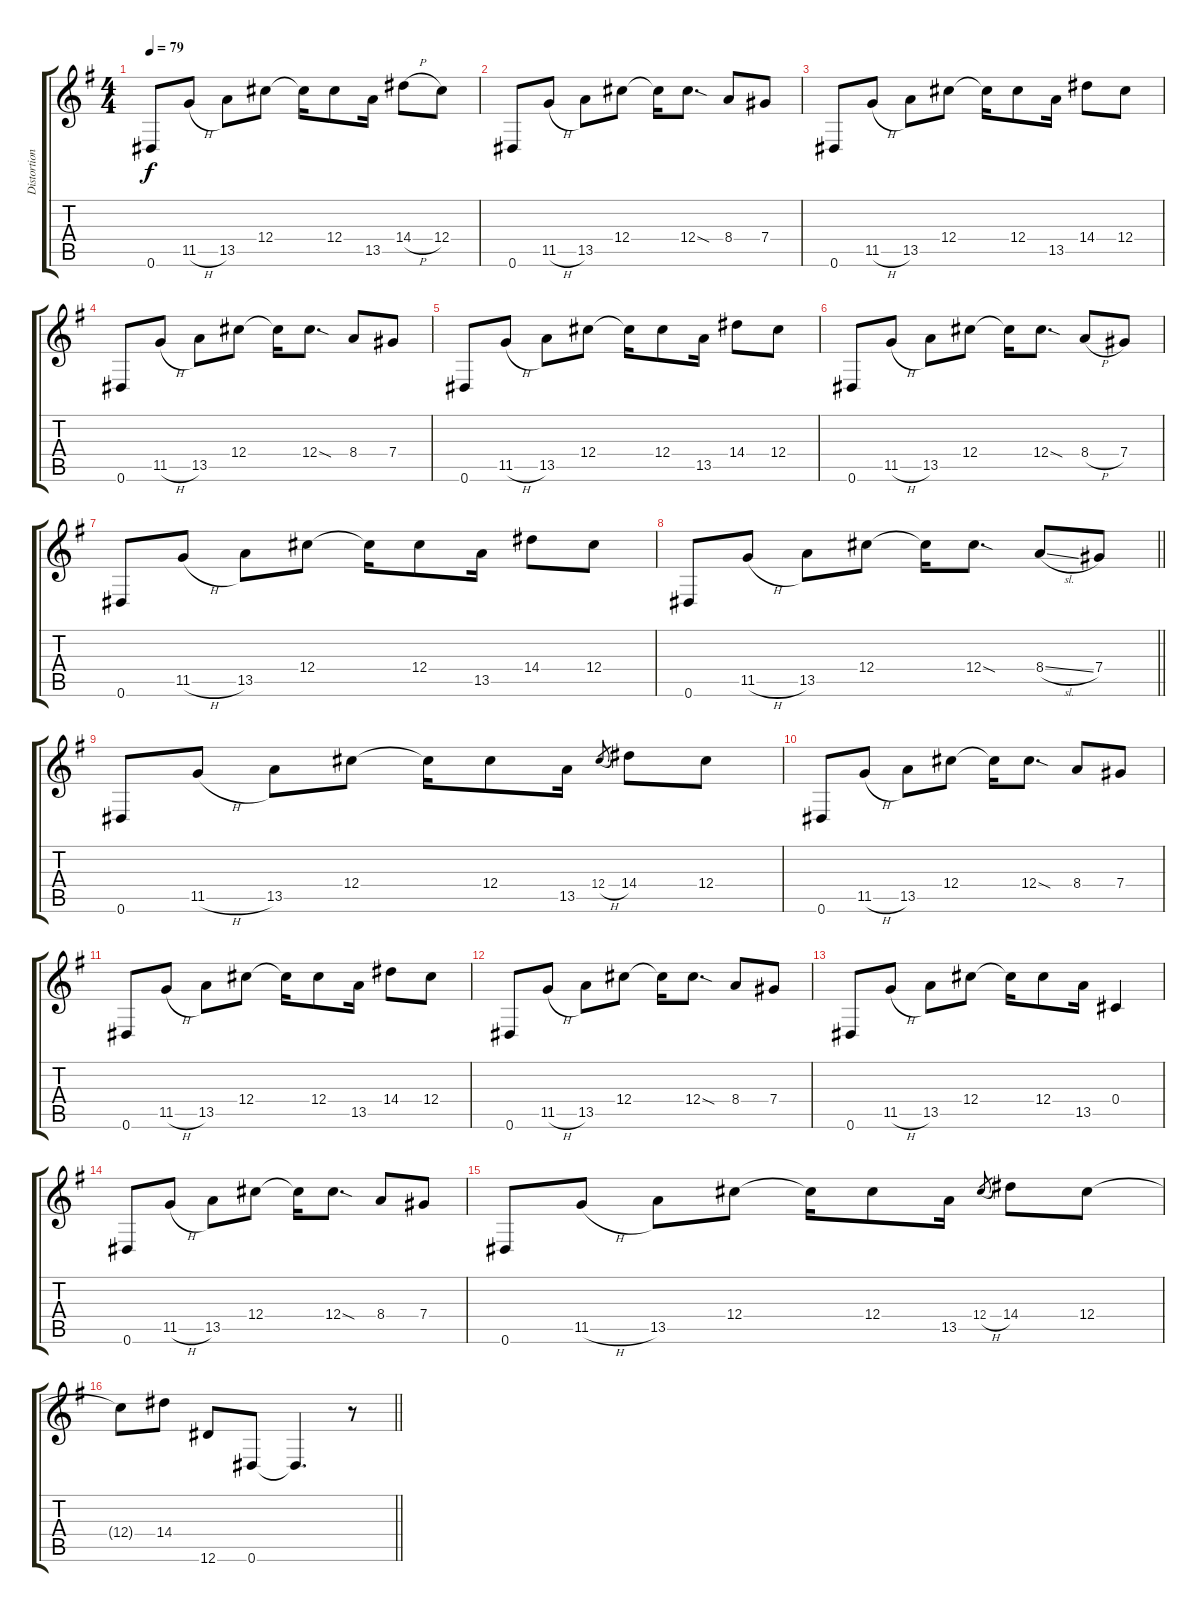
\track ("Distortion" "Distortion") {instrument distortionguitar}
\staff {score tabs}
\tuning (Eb4 Bb3 Gb3 Db3 Ab2 Eb2) {hide}
\ts (4 4)
\tempo 79
\clef g2
\ks g
0.6.8{dy f} 11.5{h}.8 13.5.8 12.4.8 12.4{t}.16 12.4.8 13.5.16 14.4{h}.8 12.4.8 |
0.6.8 11.5{h}.8 13.5.8 12.4.8 12.4{t}.16 12.4{sod}.8{d} 8.4.8 7.4.8 |
0.6.8 11.5{h}.8 13.5.8 12.4.8 12.4{t}.16 12.4.8 13.5.16 14.4.8 12.4.8 |
0.6.8 11.5{h}.8 13.5.8 12.4.8 12.4{t}.16 12.4{sod}.8{d} 8.4.8 7.4.8 |
0.6.8 11.5{h}.8 13.5.8 12.4.8 12.4{t}.16 12.4.8 13.5.16 14.4.8 12.4.8 |
0.6.8 11.5{h}.8 13.5.8 12.4.8 12.4{t}.16 12.4{sod}.8{d} 8.4{h}.8 7.4.8 |
0.6.8 11.5{h}.8 13.5.8 12.4.8 12.4{t}.16 12.4.8 13.5.16 14.4.8 12.4.8 |
\barLineRight lightlight
0.6.8 11.5{h}.8 13.5.8 12.4.8 12.4{t}.16 12.4{sod}.8{d} 8.4{sl}.8 7.4.8 |
0.6.8 11.5{h}.8 13.5.8 12.4.8 12.4{t}.16 12.4.8 13.5.16 12.4{h}.8{gr} 14.4.8 12.4.8 |
0.6.8 11.5{h}.8 13.5.8 12.4.8 12.4{t}.16 12.4{sod}.8{d} 8.4.8 7.4.8 |
0.6.8 11.5{h}.8 13.5.8 12.4.8 12.4{t}.16 12.4.8 13.5.16 14.4.8 12.4.8 |
0.6.8 11.5{h}.8 13.5.8 12.4.8 12.4{t}.16 12.4{sod}.8{d} 8.4.8 7.4.8 |
0.6.8 11.5{h}.8 13.5.8 12.4.8 12.4{t}.16 12.4.8 13.5.16 0.4.4 |
0.6.8 11.5{h}.8 13.5.8 12.4.8 12.4{t}.16 12.4{sod}.8{d} 8.4.8 7.4.8 |
0.6.8 11.5{h}.8 13.5.8 12.4.8 12.4{t}.16 12.4.8 13.5.16 12.4{h}.8{gr} 14.4.8 12.4.8 |
\barLineRight lightlight
12.4{t}.8 14.4.8 12.6.8 0.6.8 0.6{t}.4{d} r.8
